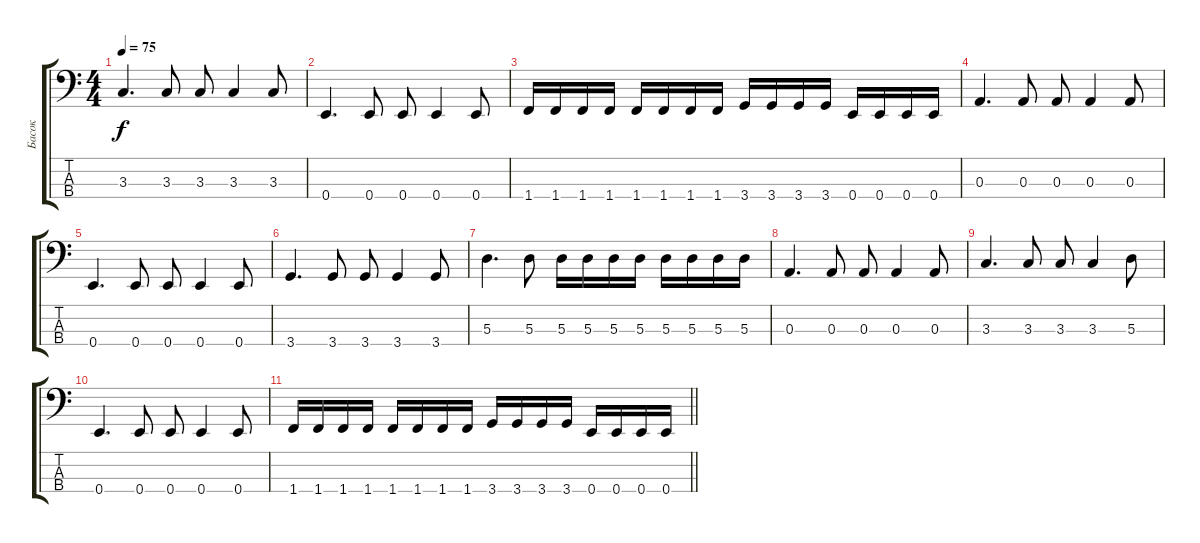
\track ("Басок" "Басок") {instrument electricbasspick}
\staff {score tabs}
\tuning (G2 D2 A1 E1) {hide}
\ts (4 4)
\tempo 75
\clef f4
\ks c
3.3.4{d dy f} 3.3.8 3.3.8 3.3.4 3.3.8 |
0.4.4{d} 0.4.8 0.4.8 0.4.4 0.4.8 |
1.4.16 1.4.16 1.4.16 1.4.16 1.4.16 1.4.16 1.4.16 1.4.16 3.4.16 3.4.16 3.4.16 3.4.16 0.4.16 0.4.16 0.4.16 0.4.16 |
0.3.4{d} 0.3.8 0.3.8 0.3.4 0.3.8 |
0.4.4{d} 0.4.8 0.4.8 0.4.4 0.4.8 |
3.4.4{d} 3.4.8 3.4.8 3.4.4 3.4.8 |
5.3.4{d} 5.3.8 5.3.16 5.3.16 5.3.16 5.3.16 5.3.16 5.3.16 5.3.16 5.3.16 |
0.3.4{d} 0.3.8 0.3.8 0.3.4 0.3.8 |
3.3.4{d} 3.3.8 3.3.8 3.3.4 5.3.8 |
0.4.4{d} 0.4.8 0.4.8 0.4.4 0.4.8 |
\barLineRight lightlight
1.4.16 1.4.16 1.4.16 1.4.16 1.4.16 1.4.16 1.4.16 1.4.16 3.4.16 3.4.16 3.4.16 3.4.16 0.4.16 0.4.16 0.4.16 0.4.16
